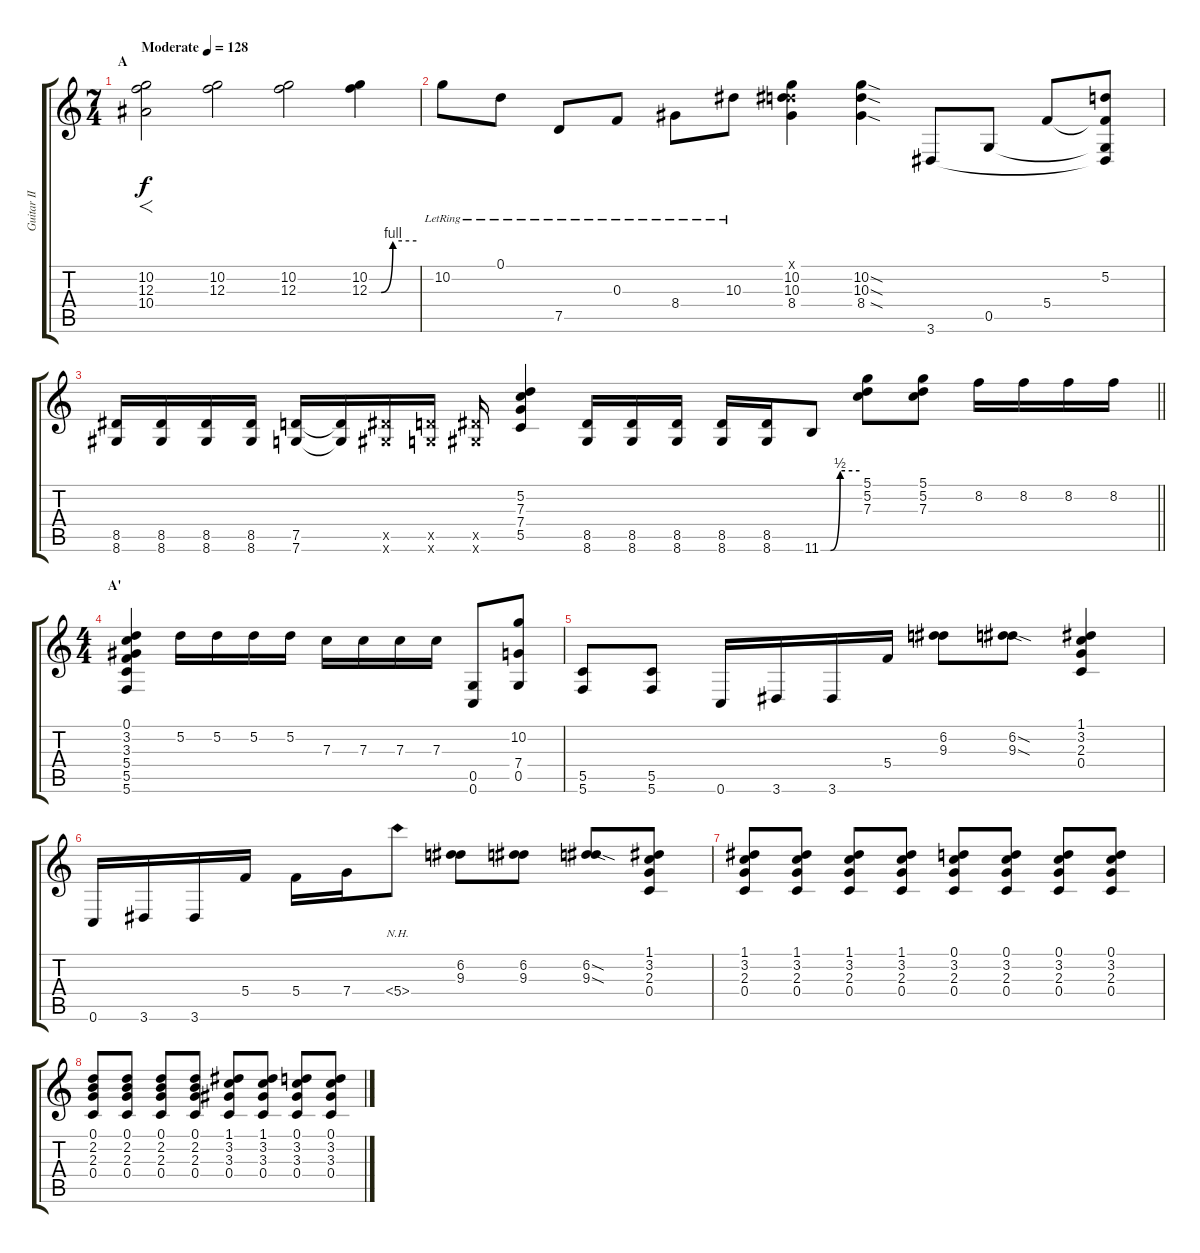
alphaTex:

\track ("Guitar II" "Guitar II") {instrument distortionguitar}
\staff {score tabs}
\tuning (D4 A3 F3 C3 G2 C2) {hide}
\ts (7 4)
\section ("" "A")
\tempo (128 "Moderate")
\clef g2
\ks c
(10.2 12.3 10.4).2{f dy f instrument distortionguitar} (10.2 12.3).2 (10.2 12.3).2 (10.2 12.3{be (custom 0 0 15 0 30 4 60 4)}).4 |
10.2{lr}.8 0.1{lr}.8 7.5{lr}.8 0.3{lr}.8 8.4{lr}.8 10.3{lr}.8 (0.1{x} 10.2 10.3 8.4).4 (10.2{sod} 10.3{sod} 8.4{sod}).4 3.6.8 0.5.8 5.4.8 (5.2 5.4{t} 0.5{t} 3.6{t}).8 |
\barLineRight lightlight
(8.5 8.6).16 (8.5 8.6).16 (8.5 8.6).16 (8.5 8.6).16 (7.5 7.6).16 (7.5{t} 7.6{t}).16 (8.5{x} 8.6{x}).16 (7.5{x} 7.6{x}).16 (8.5{x} 8.6{x}).16 (5.2 7.3 7.4 5.5).4 (8.5 8.6).16 (8.5 8.6).16 (8.5 8.6).16 (8.5 8.6).16 (8.5 8.6).16 11.6{be (custom 0 0 15 0 30 2 60 2)}.8 (5.1 5.2 7.3).8 (5.1 5.2 7.3).8 8.2.16 8.2.16 8.2.16 8.2.16 |
\ts (4 4)
\section ("" "A'")
(0.1 3.2 3.3 5.4 5.5 5.6).4 5.2.16 5.2.16 5.2.16 5.2.16 7.3.16 7.3.16 7.3.16 7.3.16 (0.5 0.6).8 (10.2 7.4 0.5).8 |
(5.5 5.6).8 (5.5 5.6).8 0.6.16 3.6.16 3.6.16 5.4.16 (6.2 9.3).8 (6.2{sod} 9.3{sod}).8 (1.1 3.2 2.3 0.4).4 |
0.6.16 3.6.16 3.6.16 5.4.16 5.4.16 7.4.16 5.4{nh}.8 (6.2 9.3).8 (6.2 9.3).8 (6.2{sod} 9.3{sod}).8 (1.1 3.2 2.3 0.4).8 |
(1.1 3.2 2.3 0.4).8 (1.1 3.2 2.3 0.4).8 (1.1 3.2 2.3 0.4).8 (1.1 3.2 2.3 0.4).8 (0.1 3.2 2.3 0.4).8 (0.1 3.2 2.3 0.4).8 (0.1 3.2 2.3 0.4).8 (0.1 3.2 2.3 0.4).8 |
(0.1 2.2 2.3 0.4).8 (0.1 2.2 2.3 0.4).8 (0.1 2.2 2.3 0.4).8 (0.1 2.2 2.3 0.4).8 (1.1 3.2 3.3 0.4).8 (1.1 3.2 3.3 0.4).8 (0.1 3.2 3.3 0.4).8 (0.1 3.2 3.3 0.4).8
